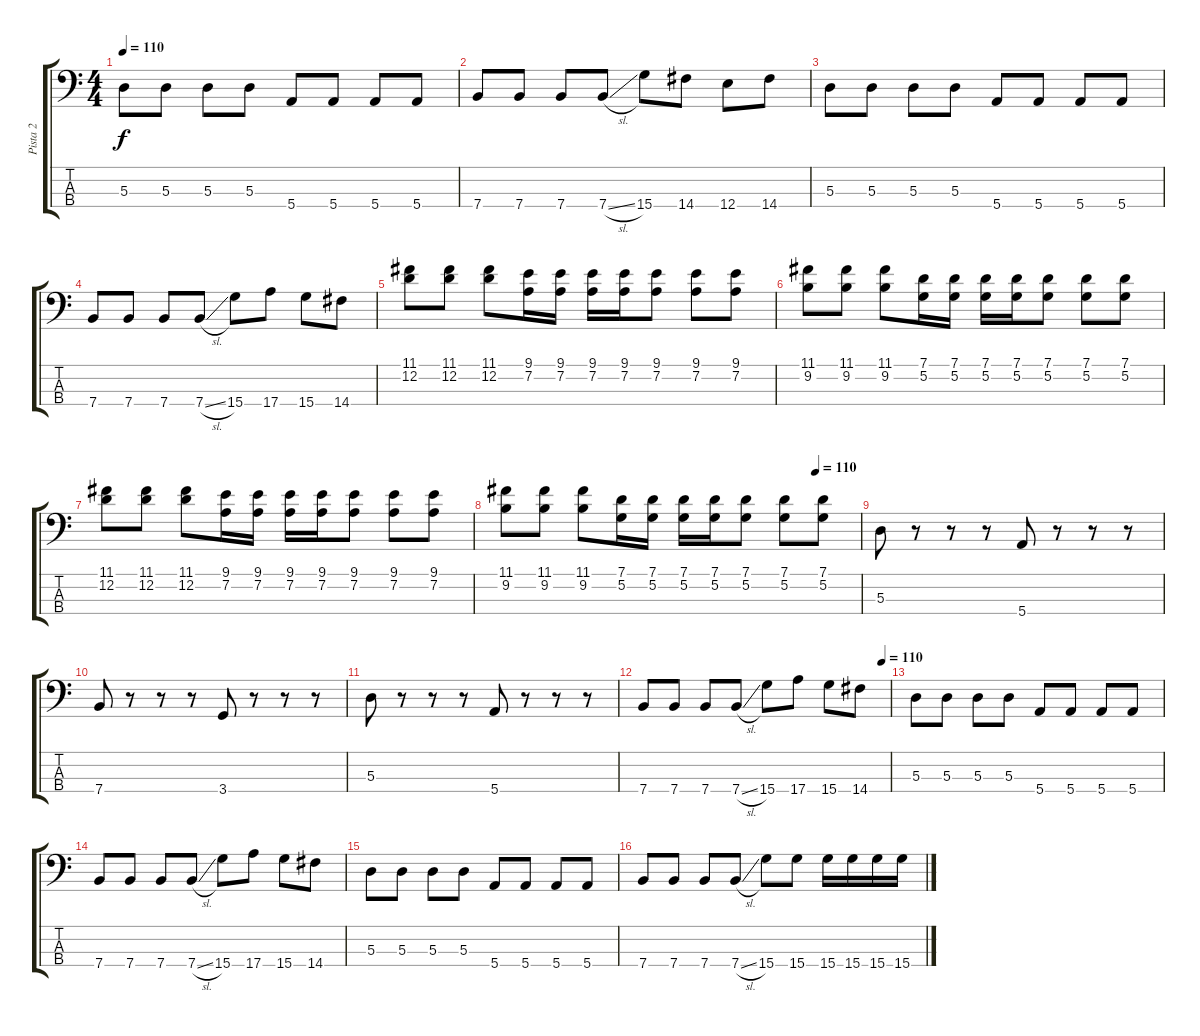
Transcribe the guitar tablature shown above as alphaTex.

\track ("Pista 2" "Pista 2") {instrument electricbasspick}
\staff {score tabs}
\tuning (G2 D2 A1 E1) {hide}
\ts (4 4)
\tempo 110
\clef f4
\ks c
5.3.8{dy f} 5.3.8 5.3.8 5.3.8 5.4.8 5.4.8 5.4.8 5.4.8 |
7.4.8 7.4.8 7.4.8 7.4{sl}.8 15.4.8 14.4.8 12.4.8 14.4.8 |
5.3.8 5.3.8 5.3.8 5.3.8 5.4.8 5.4.8 5.4.8 5.4.8 |
7.4.8 7.4.8 7.4.8 7.4{sl}.8 15.4.8 17.4.8 15.4.8 14.4.8 |
(11.1 12.2).8 (11.1 12.2).8 (11.1 12.2).8 (9.1 7.2).16 (9.1 7.2).16 (9.1 7.2).16 (9.1 7.2).16 (9.1 7.2).8 (9.1 7.2).8 (9.1 7.2).8 |
(11.1 9.2).8 (11.1 9.2).8 (11.1 9.2).8 (7.1 5.2).16 (7.1 5.2).16 (7.1 5.2).16 (7.1 5.2).16 (7.1 5.2).8 (7.1 5.2).8 (7.1 5.2).8 |
(11.1 12.2).8 (11.1 12.2).8 (11.1 12.2).8 (9.1 7.2).16 (9.1 7.2).16 (9.1 7.2).16 (9.1 7.2).16 (9.1 7.2).8 (9.1 7.2).8 (9.1 7.2).8 |
\tempo (110 0.875)
(11.1 9.2).8 (11.1 9.2).8 (11.1 9.2).8 (7.1 5.2).16 (7.1 5.2).16 (7.1 5.2).16 (7.1 5.2).16 (7.1 5.2).8 (7.1 5.2).8 (7.1 5.2).8 |
5.3.8 r.8 r.8 r.8 5.4.8 r.8 r.8 r.8 |
7.4.8 r.8 r.8 r.8 3.4.8 r.8 r.8 r.8 |
5.3.8 r.8 r.8 r.8 5.4.8 r.8 r.8 r.8 |
\tempo (110 0.96875)
7.4.8 7.4.8 7.4.8 7.4{sl}.8 15.4.8 17.4.8 15.4.8 14.4.8 |
5.3.8 5.3.8 5.3.8 5.3.8 5.4.8 5.4.8 5.4.8 5.4.8 |
7.4.8 7.4.8 7.4.8 7.4{sl}.8 15.4.8 17.4.8 15.4.8 14.4.8 |
5.3.8 5.3.8 5.3.8 5.3.8 5.4.8 5.4.8 5.4.8 5.4.8 |
7.4.8 7.4.8 7.4.8 7.4{sl}.8 15.4.8 15.4.8 15.4.16 15.4.16 15.4.16 15.4.16
